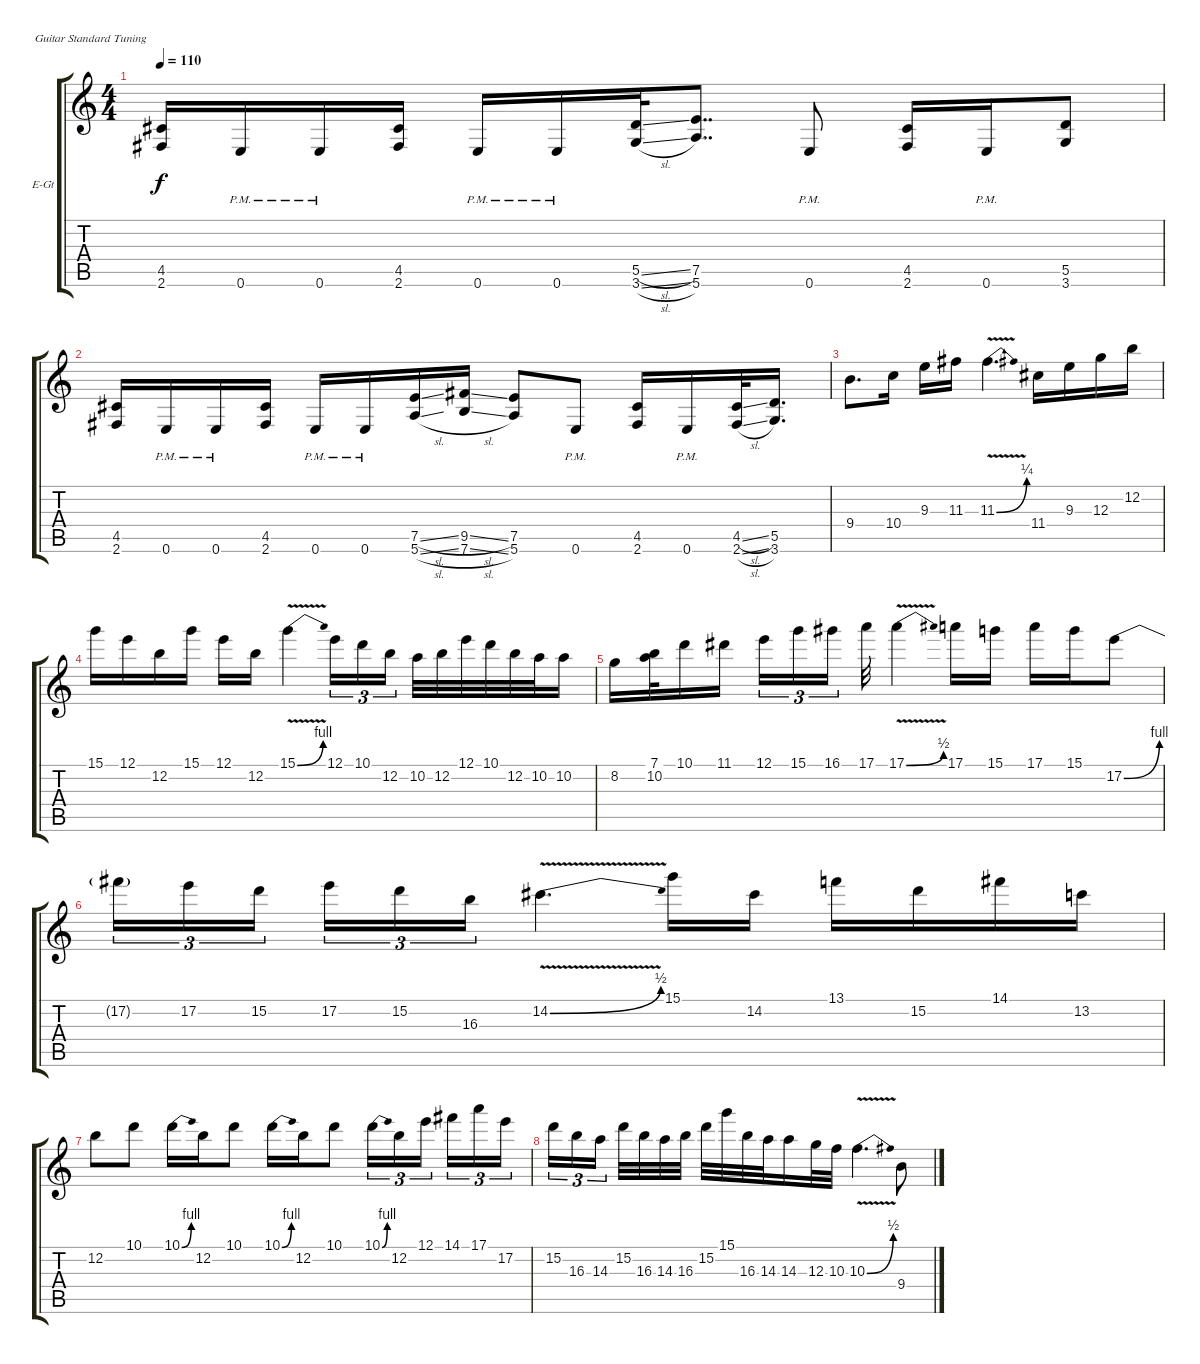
\bracketExtendMode groupsimilarinstruments
\firstSystemTrackNameOrientation horizontal
\otherSystemsTrackNameOrientation horizontal
\track ("Marty Friedman" "E-Gt") {instrument distortionguitar}
\staff {score tabs}
\tuning (E4 B3 G3 D3 A2 E2)
\ts (4 4)
\tempo 110
\clef g2
\ks c
(4.5 2.6).16{dy f} 0.6{pm}.16 0.6{pm}.16 (4.5 2.6).16 0.6{pm}.16 0.6{pm}.16 (5.5{sl} 3.6{sl}).32 (7.5 5.6).8{dd} 0.6{pm}.8 (4.5 2.6).16 0.6{pm}.16 (5.5 3.6).8 |
(4.5 2.6).16 0.6{pm}.16 0.6{pm}.16 (4.5 2.6).16 0.6{pm}.16 0.6{pm}.16 (7.5{sl} 5.6{sl}).16 (9.5{sl} 7.6{sl}).16 (7.5 5.6).8 0.6{pm}.8 (4.5 2.6).16 0.6{pm}.16 (4.5{sl} 2.6{sl}).32 (5.5 3.6).16{d} |
9.4.8{d} 10.4.16 9.3.16 11.3.16 11.3{be (bend 0 0 15 1) v}.4{d} 11.4.16 9.3.16 12.3.16 12.2.16 |
15.1.16 12.1.16 12.2.16 15.1.16 12.1.16 12.2.16 15.1{be (bend 0 0 15 4) v}.4 12.1.16{tu (3 2)} 10.1.16{tu (3 2)} 12.2.16{tu (3 2)} 10.2.32 12.2.32 12.1.32 10.1.32 12.2.32 10.2.32 10.2.16 |
8.2.16 (7.1 10.2).32 10.1.16 11.1.16 12.1.16{tu (3 2)} 15.1.16{tu (3 2)} 16.1.16{tu (3 2)} 17.1.32 17.1{be (bend 0 0 12.6 2) v}.4 17.1.16 15.1.16 17.1.16 15.1.16 17.2{be (bend 0 0 15 4)}.8 |
17.2{t}.16{tu (3 2)} 17.2.16{tu (3 2)} 15.2.16{tu (3 2)} 17.2.16{tu (3 2)} 15.2.16{tu (3 2)} 16.3.16{tu (3 2)} 14.2{be (bend 0 0 15 2) v}.4{d} 15.1.16 14.2.16 13.1.16 15.2.16 14.1.16 13.2.16 |
12.2.8 10.1.8 10.1{be (bend 0 0 15 4)}.16 12.2.16 10.1.8 10.1{be (bend 0 0 15 4)}.16 12.2.16 10.1.8 10.1{be (bend 0 0 15 4)}.16{tu (3 2)} 12.2.16{tu (3 2)} 12.1.16{tu (3 2)} 14.1.16{tu (3 2)} 17.1.16{tu (3 2)} 17.2.16{tu (3 2)} |
15.2.16{tu (3 2)} 16.3.16{tu (3 2)} 14.3.16{tu (3 2)} 15.2.32 16.3.32 14.3.32 16.3.32 15.2.32 15.1.32 16.3.32 14.3.32 14.3.16 12.3.32 10.3.32 10.3{be (bend 0 0 14.399999999999999 2) v}.4{d} 9.4.8
